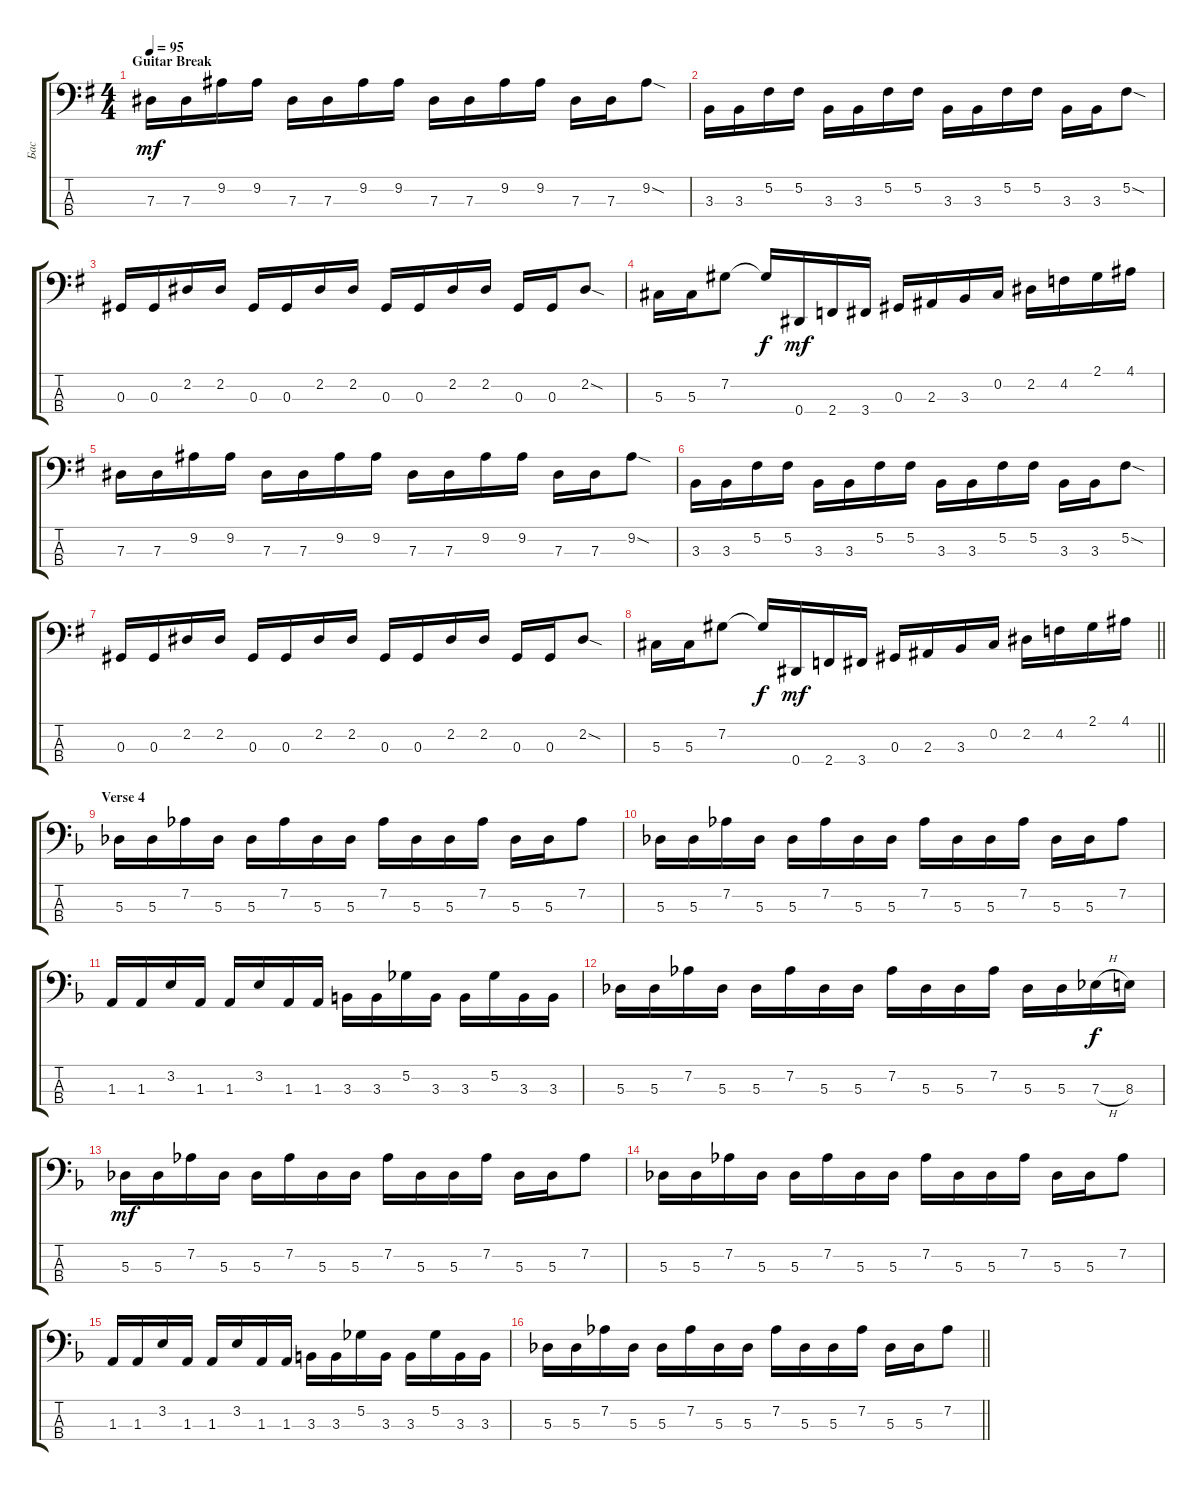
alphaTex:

\track ("Бас" "Бас") {instrument electricbassfinger}
\staff {score tabs}
\tuning (Gb2 Db2 Ab1 Eb1) {hide}
\ts (4 4)
\section ("" "Guitar Break")
\tempo 95
\clef f4
\ks eminor
7.3.16{dy mf} 7.3.16 9.2.16 9.2.16 7.3.16 7.3.16 9.2.16 9.2.16 7.3.16 7.3.16 9.2.16 9.2.16 7.3.16 7.3.16 9.2{sod}.8 |
3.3.16 3.3.16 5.2.16 5.2.16 3.3.16 3.3.16 5.2.16 5.2.16 3.3.16 3.3.16 5.2.16 5.2.16 3.3.16 3.3.16 5.2{sod}.8 |
0.3.16 0.3.16 2.2.16 2.2.16 0.3.16 0.3.16 2.2.16 2.2.16 0.3.16 0.3.16 2.2.16 2.2.16 0.3.16 0.3.16 2.2{sod}.8 |
5.3.16 5.3.16 7.2.8 7.2{t}.16{dy f} 0.4.16{dy mf} 2.4.16 3.4.16 0.3.16 2.3.16 3.3.16 0.2.16 2.2.16 4.2.16 2.1.16 4.1.16 |
7.3.16 7.3.16 9.2.16 9.2.16 7.3.16 7.3.16 9.2.16 9.2.16 7.3.16 7.3.16 9.2.16 9.2.16 7.3.16 7.3.16 9.2{sod}.8 |
3.3.16 3.3.16 5.2.16 5.2.16 3.3.16 3.3.16 5.2.16 5.2.16 3.3.16 3.3.16 5.2.16 5.2.16 3.3.16 3.3.16 5.2{sod}.8 |
0.3.16 0.3.16 2.2.16 2.2.16 0.3.16 0.3.16 2.2.16 2.2.16 0.3.16 0.3.16 2.2.16 2.2.16 0.3.16 0.3.16 2.2{sod}.8 |
\barLineRight lightlight
5.3.16 5.3.16 7.2.8 7.2{t}.16{dy f} 0.4.16{dy mf} 2.4.16 3.4.16 0.3.16 2.3.16 3.3.16 0.2.16 2.2.16 4.2.16 2.1.16 4.1.16 |
\section ("" "Verse 4")
\ks dminor
5.3.16 5.3.16 7.2.16 5.3.16 5.3.16 7.2.16 5.3.16 5.3.16 7.2.16 5.3.16 5.3.16 7.2.16 5.3.16 5.3.16 7.2.8 |
5.3.16 5.3.16 7.2.16 5.3.16 5.3.16 7.2.16 5.3.16 5.3.16 7.2.16 5.3.16 5.3.16 7.2.16 5.3.16 5.3.16 7.2.8 |
1.3.16 1.3.16 3.2.16 1.3.16 1.3.16 3.2.16 1.3.16 1.3.16 3.3.16 3.3.16 5.2.16 3.3.16 3.3.16 5.2.16 3.3.16 3.3.16 |
5.3.16 5.3.16 7.2.16 5.3.16 5.3.16 7.2.16 5.3.16 5.3.16 7.2.16 5.3.16 5.3.16 7.2.16 5.3.16 5.3.16 7.3{h}.16{dy f} 8.3.16 |
5.3.16{dy mf} 5.3.16 7.2.16 5.3.16 5.3.16 7.2.16 5.3.16 5.3.16 7.2.16 5.3.16 5.3.16 7.2.16 5.3.16 5.3.16 7.2.8 |
5.3.16 5.3.16 7.2.16 5.3.16 5.3.16 7.2.16 5.3.16 5.3.16 7.2.16 5.3.16 5.3.16 7.2.16 5.3.16 5.3.16 7.2.8 |
1.3.16 1.3.16 3.2.16 1.3.16 1.3.16 3.2.16 1.3.16 1.3.16 3.3.16 3.3.16 5.2.16 3.3.16 3.3.16 5.2.16 3.3.16 3.3.16 |
\barLineRight lightlight
5.3.16 5.3.16 7.2.16 5.3.16 5.3.16 7.2.16 5.3.16 5.3.16 7.2.16 5.3.16 5.3.16 7.2.16 5.3.16 5.3.16 7.2.8
